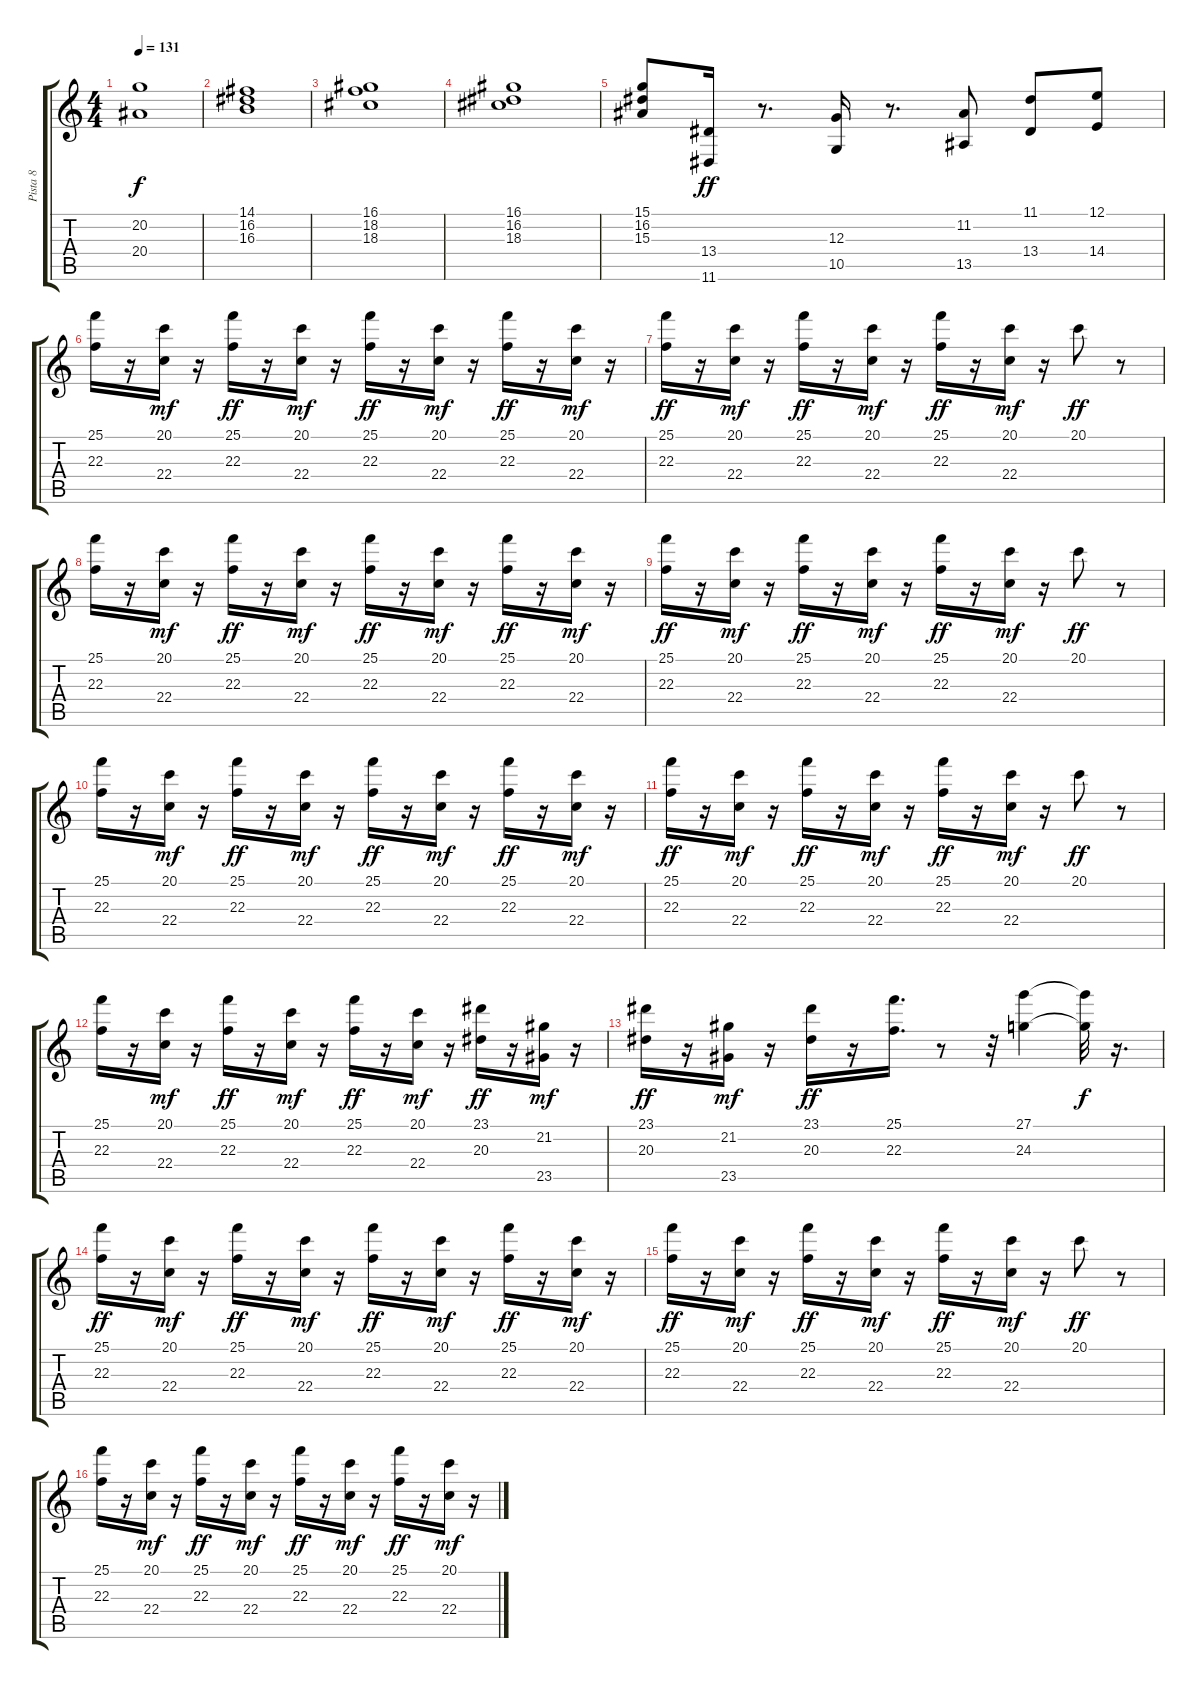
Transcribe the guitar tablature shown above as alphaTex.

\track ("Pista 8" "Pista 8") {instrument stringensemble1}
\staff {score tabs}
\tuning (E4 B3 G3 D3 A2 E2) {hide}
\ts (4 4)
\tempo 131
\clef g2
\ks c
(20.2{t} 20.4{t}).1{dy f} |
(14.1 16.2 16.3).1 |
(16.1 18.2 18.3).1 |
(16.1 16.2 18.3).1 |
(15.1 16.2 15.3).8 (13.4 11.6).16{dy ff} r.8{d} (12.3 10.5).16 r.8{d} (11.2 13.5).8 (11.1 13.4).8 (12.1 14.4).8 |
(25.1 22.3).16 r.16 (20.1 22.4).16{dy mf} r.16 (25.1 22.3).16{dy ff} r.16 (20.1 22.4).16{dy mf} r.16 (25.1 22.3).16{dy ff} r.16 (20.1 22.4).16{dy mf} r.16 (25.1 22.3).16{dy ff} r.16 (20.1 22.4).16{dy mf} r.16 |
(25.1 22.3).16{dy ff} r.16 (20.1 22.4).16{dy mf} r.16 (25.1 22.3).16{dy ff} r.16 (20.1 22.4).16{dy mf} r.16 (25.1 22.3).16{dy ff} r.16 (20.1 22.4).16{dy mf} r.16 20.1.8{dy ff} r.8 |
(25.1 22.3).16 r.16 (20.1 22.4).16{dy mf} r.16 (25.1 22.3).16{dy ff} r.16 (20.1 22.4).16{dy mf} r.16 (25.1 22.3).16{dy ff} r.16 (20.1 22.4).16{dy mf} r.16 (25.1 22.3).16{dy ff} r.16 (20.1 22.4).16{dy mf} r.16 |
(25.1 22.3).16{dy ff} r.16 (20.1 22.4).16{dy mf} r.16 (25.1 22.3).16{dy ff} r.16 (20.1 22.4).16{dy mf} r.16 (25.1 22.3).16{dy ff} r.16 (20.1 22.4).16{dy mf} r.16 20.1.8{dy ff} r.8 |
(25.1 22.3).16 r.16 (20.1 22.4).16{dy mf} r.16 (25.1 22.3).16{dy ff} r.16 (20.1 22.4).16{dy mf} r.16 (25.1 22.3).16{dy ff} r.16 (20.1 22.4).16{dy mf} r.16 (25.1 22.3).16{dy ff} r.16 (20.1 22.4).16{dy mf} r.16 |
(25.1 22.3).16{dy ff} r.16 (20.1 22.4).16{dy mf} r.16 (25.1 22.3).16{dy ff} r.16 (20.1 22.4).16{dy mf} r.16 (25.1 22.3).16{dy ff} r.16 (20.1 22.4).16{dy mf} r.16 20.1.8{dy ff} r.8 |
(25.1 22.3).16 r.16 (20.1 22.4).16{dy mf} r.16 (25.1 22.3).16{dy ff} r.16 (20.1 22.4).16{dy mf} r.16 (25.1 22.3).16{dy ff} r.16 (20.1 22.4).16{dy mf} r.16 (23.1 20.3).16{dy ff} r.16 (21.2 23.5).16{dy mf} r.16 |
(23.1 20.3).16{dy ff} r.16 (21.2 23.5).16{dy mf} r.16 (23.1 20.3).16{dy ff} r.16 (25.1 22.3).16{d} r.8 r.32 (27.1 24.3).4 (27.1{t} 24.3{t}).32{dy f} r.16{d} |
(25.1 22.3).16{dy ff} r.16 (20.1 22.4).16{dy mf} r.16 (25.1 22.3).16{dy ff} r.16 (20.1 22.4).16{dy mf} r.16 (25.1 22.3).16{dy ff} r.16 (20.1 22.4).16{dy mf} r.16 (25.1 22.3).16{dy ff} r.16 (20.1 22.4).16{dy mf} r.16 |
(25.1 22.3).16{dy ff} r.16 (20.1 22.4).16{dy mf} r.16 (25.1 22.3).16{dy ff} r.16 (20.1 22.4).16{dy mf} r.16 (25.1 22.3).16{dy ff} r.16 (20.1 22.4).16{dy mf} r.16 20.1.8{dy ff} r.8 |
(25.1 22.3).16 r.16 (20.1 22.4).16{dy mf} r.16 (25.1 22.3).16{dy ff} r.16 (20.1 22.4).16{dy mf} r.16 (25.1 22.3).16{dy ff} r.16 (20.1 22.4).16{dy mf} r.16 (25.1 22.3).16{dy ff} r.16 (20.1 22.4).16{dy mf} r.16
